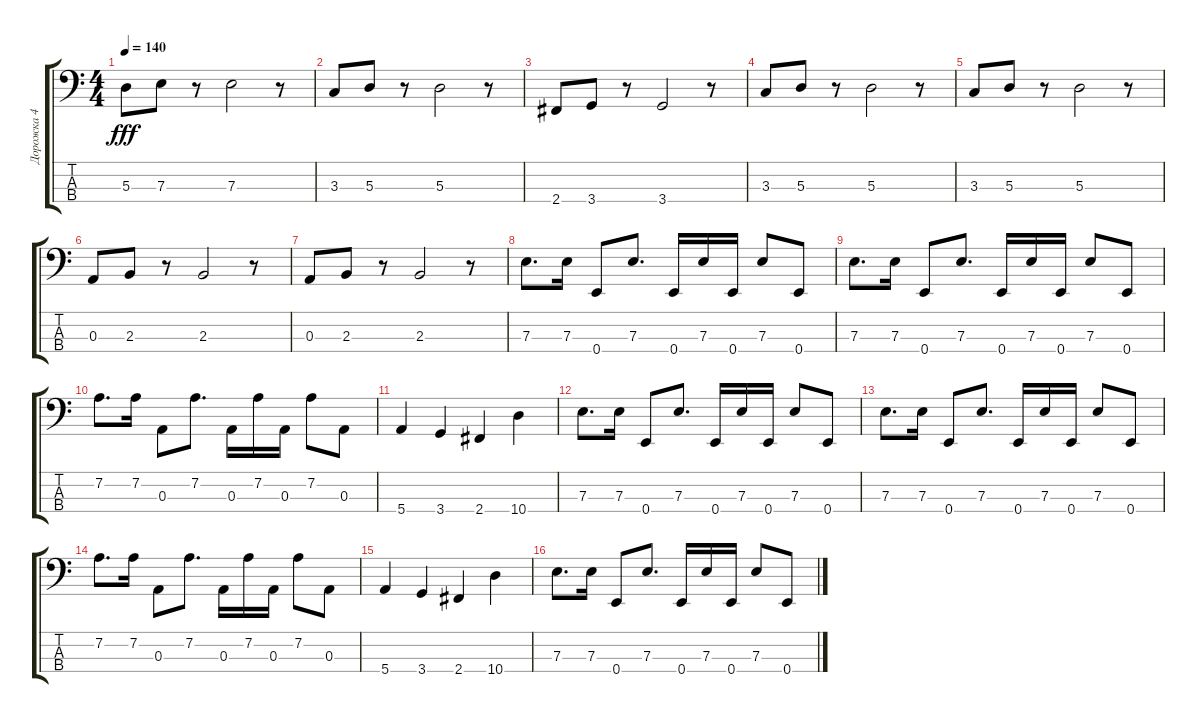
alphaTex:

\track ("Дорожка 4" "Дорожка 4") {instrument electricbassfinger}
\staff {score tabs}
\tuning (G2 D2 A1 E1) {hide}
\ts (4 4)
\tempo 140
\clef f4
\ks c
5.3.8{dy fff} 7.3.8 r.8 7.3.2 r.8 |
3.3.8 5.3.8 r.8 5.3.2 r.8 |
2.4.8 3.4.8 r.8 3.4.2 r.8 |
3.3.8 5.3.8 r.8 5.3.2 r.8 |
3.3.8 5.3.8 r.8 5.3.2 r.8 |
0.3.8 2.3.8 r.8 2.3.2 r.8 |
0.3.8 2.3.8 r.8 2.3.2 r.8 |
7.3.8{d} 7.3.16 0.4.8 7.3.8{d} 0.4.16 7.3.16 0.4.16 7.3.8 0.4.8 |
7.3.8{d} 7.3.16 0.4.8 7.3.8{d} 0.4.16 7.3.16 0.4.16 7.3.8 0.4.8 |
7.2.8{d} 7.2.16 0.3.8 7.2.8{d} 0.3.16 7.2.16 0.3.16 7.2.8 0.3.8 |
5.4.4 3.4.4 2.4.4 10.4.4 |
7.3.8{d} 7.3.16 0.4.8 7.3.8{d} 0.4.16 7.3.16 0.4.16 7.3.8 0.4.8 |
7.3.8{d} 7.3.16 0.4.8 7.3.8{d} 0.4.16 7.3.16 0.4.16 7.3.8 0.4.8 |
7.2.8{d} 7.2.16 0.3.8 7.2.8{d} 0.3.16 7.2.16 0.3.16 7.2.8 0.3.8 |
5.4.4 3.4.4 2.4.4 10.4.4 |
7.3.8{d} 7.3.16 0.4.8 7.3.8{d} 0.4.16 7.3.16 0.4.16 7.3.8 0.4.8
